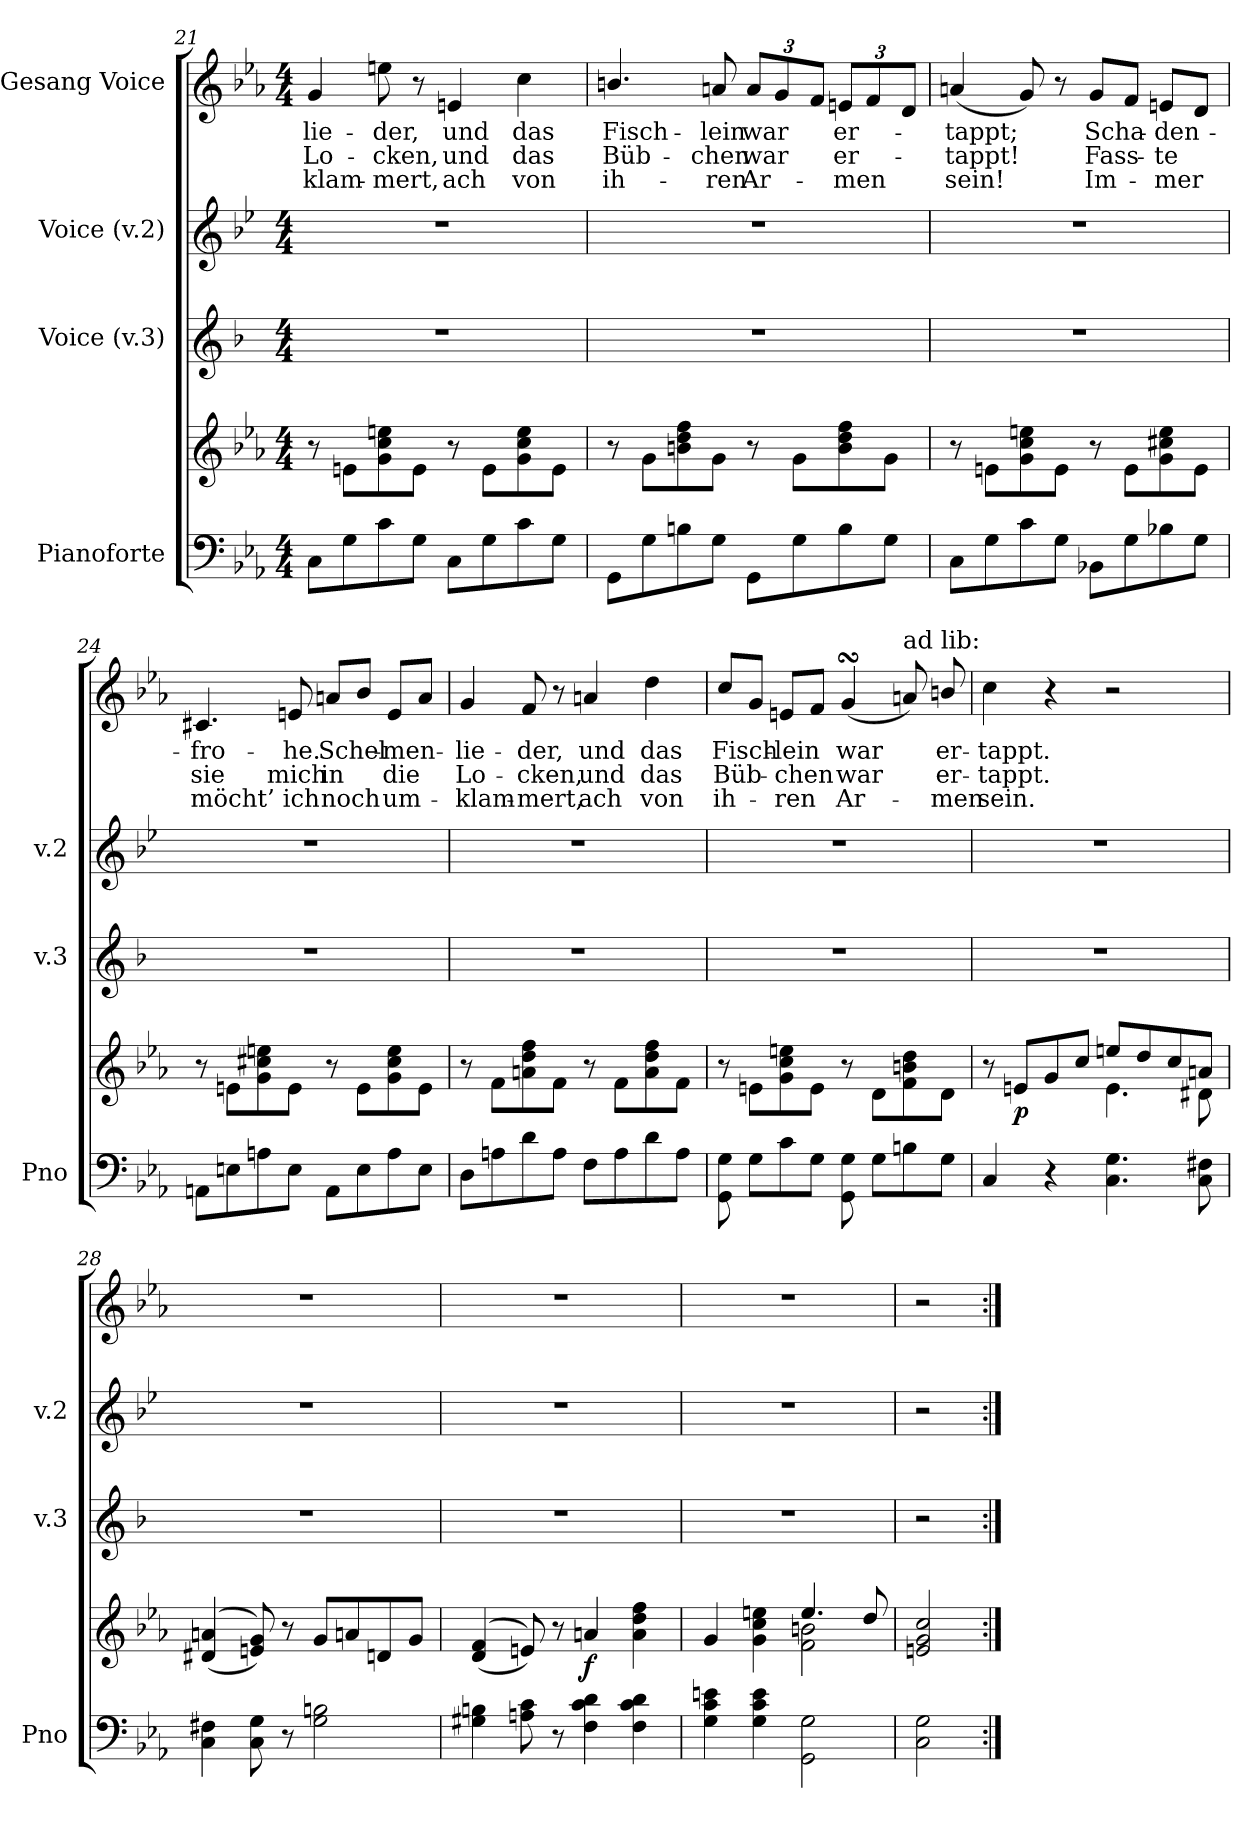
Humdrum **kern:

**kern	**kern	**dynam	**kern	**kern	**kern	**text	**text	**text
*part4	*part4	*part4	*part3	*part2	*part1	*part1	*part1	*part1
*staff5	*staff4	*staff4/5	*staff3	*staff2	*staff1	*staff1	*staff1	*staff1
*I"Pianoforte	*	*	*I"Voice (v.3)	*I"Voice (v.2)	*I"Gesang Voice	*	*	*
*I'Pno	*	*	*I'v.3	*I'v.2	*	*	*	*
*clefF4	*clefG2	*	*clefG2	*clefG2	*clefG2	*	*	*
*	*	*	*ITrd1c2	*ITrd4c7	*	*	*	*
*k[b-e-a-]	*k[b-e-a-]	*	*k[b-e-a-]	*k[b-e-a-]	*k[b-e-a-]	*	*	*
*M4/4	*M4/4	*	*M4/4	*M4/4	*M4/4	*	*	*
=21	=21	=21	=21	=21	=21	=21	=21	=21
8C\L	8r	.	1r	1r	4g/	-lie-	Lo-	-klam-
8G\	8en\L	.	.	.	.	.	.	.
8c\	8g\ 8cc\ 8een\	.	.	.	8een\	-der,	-cken,	-mert,
8G\J	8e\J	.	.	.	8r	.	.	.
8C\L	8r	.	.	.	4en/	und	und	ach
8G\	8e\L	.	.	.	.	.	.	.
8c\	8g\ 8cc\ 8ee\	.	.	.	4cc\	das	das	von
8G\J	8e\J	.	.	.	.	.	.	.
=22	=22	=22	=22	=22	=22	=22	=22	=22
8GG\L	8r	.	1r	1r	4.bn/	Fisch-	Büb-	ih-
8G\	8g\L	.	.	.	.	.	.	.
8Bn\	8bn\ 8dd\ 8ff\	.	.	.	.	.	.	.
8G\J	8g\J	.	.	.	8an/	-lein	-chen	-ren
*	*	*	*	*	*Xbrackettup	*	*	*
8GG\L	8r	.	.	.	12a/L	war	war	Ar-
.	.	.	.	.	12g/	.	.	.
8G\	8g\L	.	.	.	.	.	.	.
.	.	.	.	.	12f/J	.	.	.
8B\	8b\ 8dd\ 8ff\	.	.	.	12en/L	er-	er-	-men
.	.	.	.	.	12f/	.	.	.
8G\J	8g\J	.	.	.	.	.	.	.
.	.	.	.	.	12d/J	.	.	.
=23	=23	=23	=23	=23	=23	=23	=23	=23
8C\L	8r	.	1r	1r	(4an/	-tappt;	-tappt!	sein!
8G\	8en\L	.	.	.	.	.	.	.
8c\	8g\ 8cc\ 8een\	.	.	.	8g/)	.	.	.
8G\J	8e\J	.	.	.	8r	.	.	.
8BB-X\L	8r	.	.	.	8g/L	Scha-	Fass-	Im-
8G\	8e\L	.	.	.	8f/J	.	.	.
8B-X\	8g\ 8cc#X\ 8ee\	.	.	.	8en/L	-den-	-te	-mer
8G\J	8e\J	.	.	.	8d/J	.	.	.
=24	=24	=24	=24	=24	=24	=24	=24	=24
8AAn\L	8r	.	1r	1r	4.c#X/	-fro-	sie	möcht’
8En\	8en\L	.	.	.	.	.	.	.
8An\	8g\ 8cc#X\ 8een\	.	.	.	.	.	.	.
8E\J	8e\J	.	.	.	8en/	-he.	mich	ich
8AA\L	8r	.	.	.	8an/L	Schel-	in	noch
8E\	8e\L	.	.	.	8b-/J	.	.	.
8A\	8g\ 8cc#\ 8ee\	.	.	.	8e/L	-men-	die	um-
8E\J	8e\J	.	.	.	8a/J	.	.	.
=25	=25	=25	=25	=25	=25	=25	=25	=25
8D\L	8r	.	1r	1r	4g/	-lie-	Lo-	-klam-
8An\	8f\L	.	.	.	.	.	.	.
8d\	8an\ 8dd\ 8ff\	.	.	.	8f/	-der,	-cken,	-mert,
8A\J	8f\J	.	.	.	8r	.	.	.
8F\L	8r	.	.	.	4an/	und	und	ach
8A\	8f\L	.	.	.	.	.	.	.
8d\	8a\ 8dd\ 8ff\	.	.	.	4dd\	das	das	von
8A\J	8f\J	.	.	.	.	.	.	.
=26	=26	=26	=26	=26	=26	=26	=26	=26
8GG\ 8G\	8r	.	1r	1r	8cc/L	Fisch-	Büb-	ih-
8G\L	8en\L	.	.	.	8g/J	.	.	.
8c\	8g\ 8cc\ 8een\	.	.	.	8en/L	-lein	-chen	-ren
8G\J	8e\J	.	.	.	8f/J	.	.	.
8GG\ 8G\	8r	.	.	.	(4gsSsS/	war	war	Ar-
8G\L	8d\L	.	.	.	.	.	.	.
!	!	!	!	!	!LO:TX:a:t=ad lib&colon;	!	!	!
8Bn\	8f\ 8bn\ 8dd\	.	.	.	8an/)	.	.	.
8G\J	8d\J	.	.	.	8bn/	er-	er-	-men
=27	=27	=27	=27	=27	=27	=27	=27	=27
*	*^	*	*	*	*	*	*	*
4C/	8r	2ryy	.	1r	1r	4cc\	-tappt.	-tappt.	sein.
!	!	!	!LO:DY:b	!	!	!	!	!	!
.	8en/L	.	p	.	.	.	.	.	.
4r	8g/	.	.	.	.	4r	.	.	.
.	8cc/J	.	.	.	.	.	.	.	.
4.C\ 4.G\	8een/L	4.e\	.	.	.	2r	.	.	.
.	8dd/	.	.	.	.	.	.	.	.
.	8cc/	.	.	.	.	.	.	.	.
8C\ 8F#X\	8an/J	8d#X\	.	.	.	.	.	.	.
*	*v	*v	*	*	*	*	*	*	*
=28	=28	=28	=28	=28	=28	=28	=28	=28
4C\ 4F#X\	(>(4d#X/ 4an/	.	1r	1r	1r	.	.	.
8C\ 8G\	8en/ 8g/))	.	.	.	.	.	.	.
8r	8r	.	.	.	.	.	.	.
2G\ 2Bn\	8g/L	.	.	.	.	.	.	.
.	8an/	.	.	.	.	.	.	.
.	8dn/	.	.	.	.	.	.	.
.	8g/J	.	.	.	.	.	.	.
=29	=29	=29	=29	=29	=29	=29	=29	=29
4G#X\ 4Bn\	(>(4d/ 4f/	.	1r	1r	1r	.	.	.
8An\ 8c\	8en/))	.	.	.	.	.	.	.
8r	8r	.	.	.	.	.	.	.
!	!	!LO:DY:b	!	!	!	!	!	!
4F\ 4c\ 4d\	4an/	f	.	.	.	.	.	.
4F\ 4c\ 4d\	4a\ 4dd\ 4ff\	.	.	.	.	.	.	.
=30	=30	=30	=30	=30	=30	=30	=30	=30
*	*^	*	*	*	*	*	*	*
4G\ 4c\ 4en\	4g/	2ryy	.	1r	1r	1r	.	.	.
4G\ 4c\ 4e\	4g\ 4cc\ 4een\	.	.	.	.	.	.	.	.
2GG\ 2G\	4.ee/	2f\ 2bn\	.	.	.	.	.	.	.
.	8dd/	.	.	.	.	.	.	.	.
*	*v	*v	*	*	*	*	*	*	*
=31	=31	=31	=31	=31	=31	=31	=31	=31
2C\ 2G\	2en/ 2g/ 2cc/	.	2r	2r	2r	.	.	.
=:|!	=:|!	=:|!	=:|!	=:|!	=:|!	=:|!	=:|!	=:|!
*-	*-	*-	*-	*-	*-	*-	*-	*-
